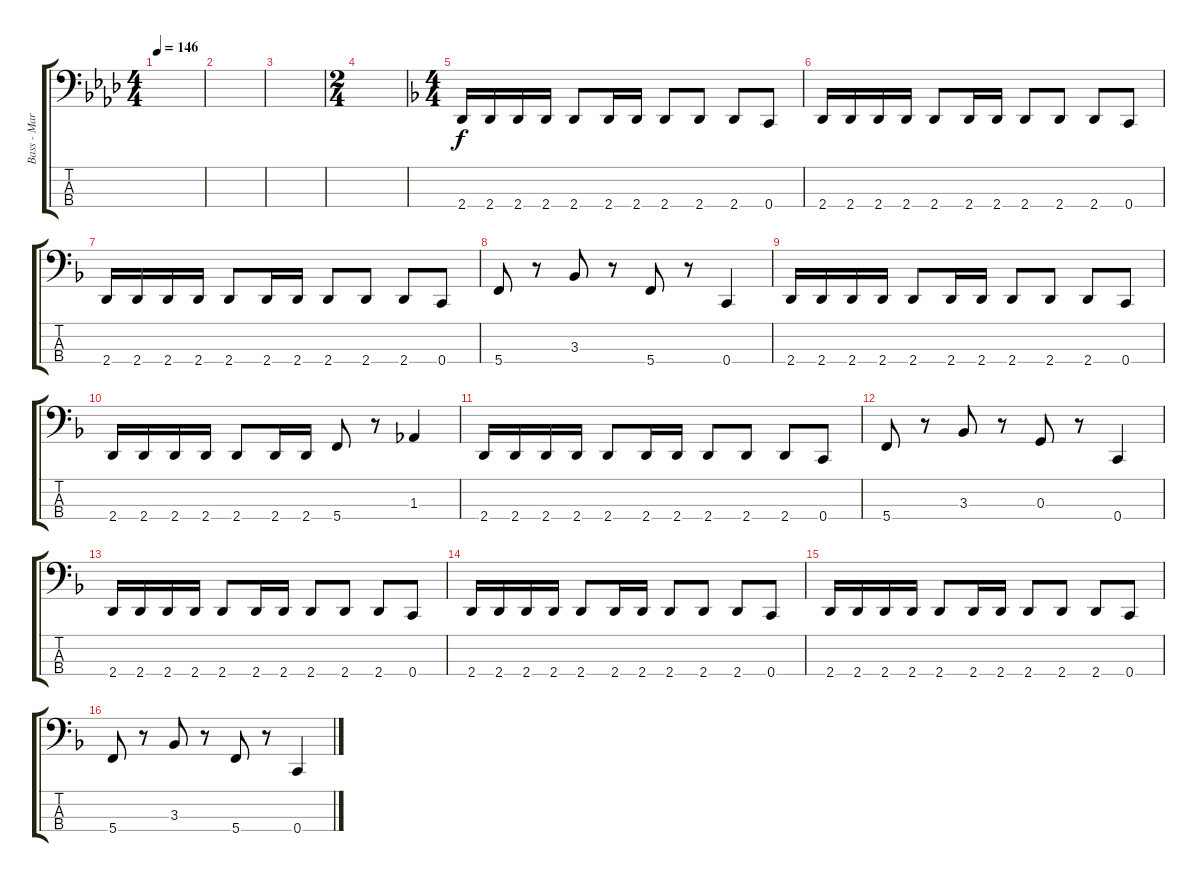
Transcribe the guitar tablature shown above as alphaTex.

\track ("Bass - Marco" "Bass - Mar") {instrument electricbasspick}
\staff {score tabs}
\tuning (F2 C2 G1 C1) {hide}
\ts (4 4)
\tempo 146
\clef f4
\ks fminor
|
|
|
\ts (2 4)
|
\ts (4 4)
\ks dminor
2.4.16 2.4.16 2.4.16 2.4.16 2.4.8 2.4.16 2.4.16 2.4.8 2.4.8 2.4.8 0.4.8 |
2.4.16 2.4.16 2.4.16 2.4.16 2.4.8 2.4.16 2.4.16 2.4.8 2.4.8 2.4.8 0.4.8 |
2.4.16 2.4.16 2.4.16 2.4.16 2.4.8 2.4.16 2.4.16 2.4.8 2.4.8 2.4.8 0.4.8 |
5.4.8 r.8 3.3.8 r.8 5.4.8 r.8 0.4.4 |
2.4.16 2.4.16 2.4.16 2.4.16 2.4.8 2.4.16 2.4.16 2.4.8 2.4.8 2.4.8 0.4.8 |
2.4.16 2.4.16 2.4.16 2.4.16 2.4.8 2.4.16 2.4.16 5.4.8 r.8 1.3.4 |
2.4.16 2.4.16 2.4.16 2.4.16 2.4.8 2.4.16 2.4.16 2.4.8 2.4.8 2.4.8 0.4.8 |
5.4.8 r.8 3.3.8 r.8 0.3.8 r.8 0.4.4 |
2.4.16 2.4.16 2.4.16 2.4.16 2.4.8 2.4.16 2.4.16 2.4.8 2.4.8 2.4.8 0.4.8 |
2.4.16 2.4.16 2.4.16 2.4.16 2.4.8 2.4.16 2.4.16 2.4.8 2.4.8 2.4.8 0.4.8 |
2.4.16 2.4.16 2.4.16 2.4.16 2.4.8 2.4.16 2.4.16 2.4.8 2.4.8 2.4.8 0.4.8 |
5.4.8 r.8 3.3.8 r.8 5.4.8 r.8 0.4.4
